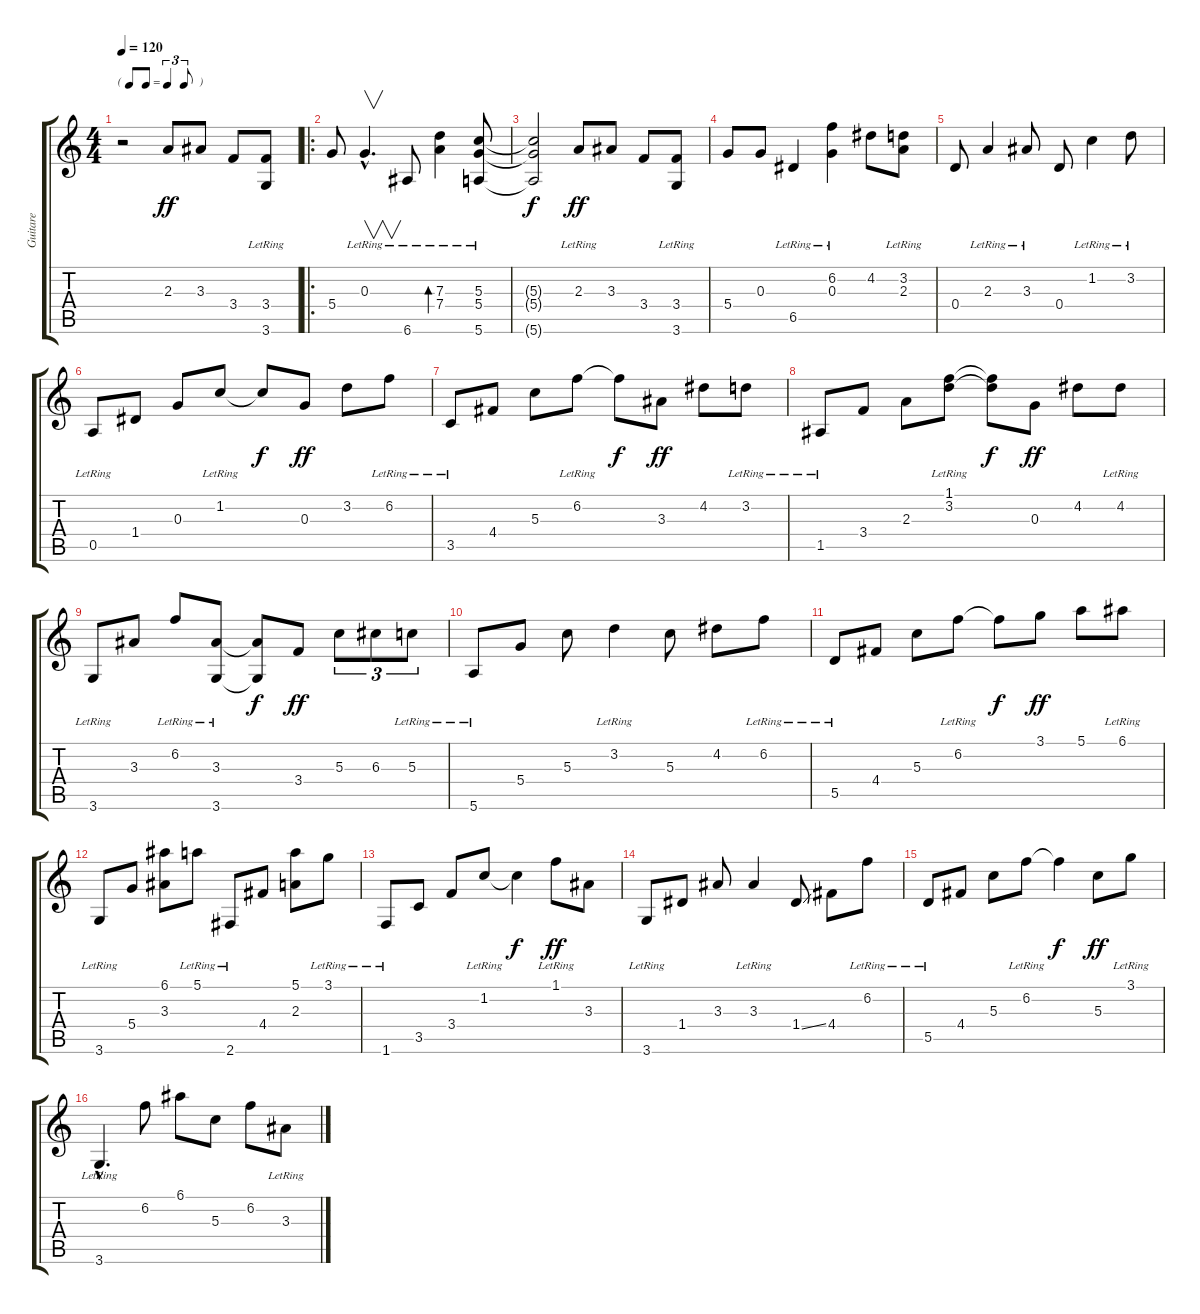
\track ("Guitare" "Guitare") {instrument acousticguitarnylon}
\staff {score tabs}
\tuning (E4 B3 G3 D3 A2 E2) {hide}
\ts (4 4)
\tf triplet8th
\tempo 120
\clef g2
\ks c
r.2{dy ff instrument acousticguitarnylon} 2.3.8 3.3.8 3.4.8 (3.4 3.6{lr}).8 |
\ro
5.4.8 0.3{hac lr}.4{v d} 6.6{lr}.8 (7.3 7.4{lr}).4{bd 240} (5.3{lr} 5.4{lr} 5.6{lr}).8 |
(5.3{t} 5.4{t} 5.6{t}).2{dy f} 2.3{lr}.8{dy ff} 3.3.8 3.4.8 (3.4{lr} 3.6{lr}).8 |
5.4.8 0.3.8 6.5{lr}.4 (6.2 0.3{lr}).4 4.2.8 (3.2{lr} 2.3{lr}).8 |
0.4.8 2.3{lr}.4 3.3{lr}.8 0.4.8 1.2{lr}.4 3.2{lr}.8 |
0.5{lr}.8 1.4.8 0.3.8 1.2{lr}.8 1.2{t}.8{dy f} 0.3.8{dy ff} 3.2.8 6.2{lr}.8 |
3.5{lr}.8 4.4.8 5.3.8 6.2{lr}.8 6.2{t}.8{dy f} 3.3.8{dy ff} 4.2.8 3.2{lr}.8 |
1.5{lr}.8 3.4.8 2.3.8 (1.1{lr} 3.2{lr}).8 (1.1{t} 3.2{t}).8{dy f} 0.3.8{dy ff} 4.2.8 4.2{lr}.8 |
3.6{lr}.8 3.3.8 6.2{lr}.8 (3.3{lr} 3.6{lr}).8 (3.3{t} 3.6{t}).8{dy f} 3.4.8{dy ff} 5.3.8{tu (3 2)} 6.3.8{tu (3 2)} 5.3{lr}.8{tu (3 2)} |
5.6{lr}.8 5.4.8 5.3.8 3.2{lr}.4 5.3.8 4.2.8 6.2{lr}.8 |
5.5{lr}.8 4.4.8 5.3.8 6.2{lr}.8 6.2{t}.8{dy f} 3.1.8{dy ff} 5.1.8 6.1{lr}.8 |
3.6{lr}.8 5.4.8 (6.1 3.3).8 5.1{lr}.8 2.6{lr}.8 4.4.8 (5.1 2.3).8 3.1{lr}.8 |
1.6{lr}.8 3.5.8 3.4.8 1.2{lr}.8 1.2{t}.4{dy f} 1.1{lr}.8{dy ff} 3.3.8 |
3.6{lr}.8 1.4.8 3.3.8 3.3{lr}.4 1.4{ss}.8 4.4.8 6.2{lr}.8 |
5.5{lr}.8 4.4.8 5.3.8 6.2{lr}.8 6.2{t}.4{dy f} 5.3.8{dy ff} 3.1{lr}.8 |
3.6{hac lr}.4{d} 6.2.8 6.1.8 5.3.8 6.2.8 3.3{lr}.8
